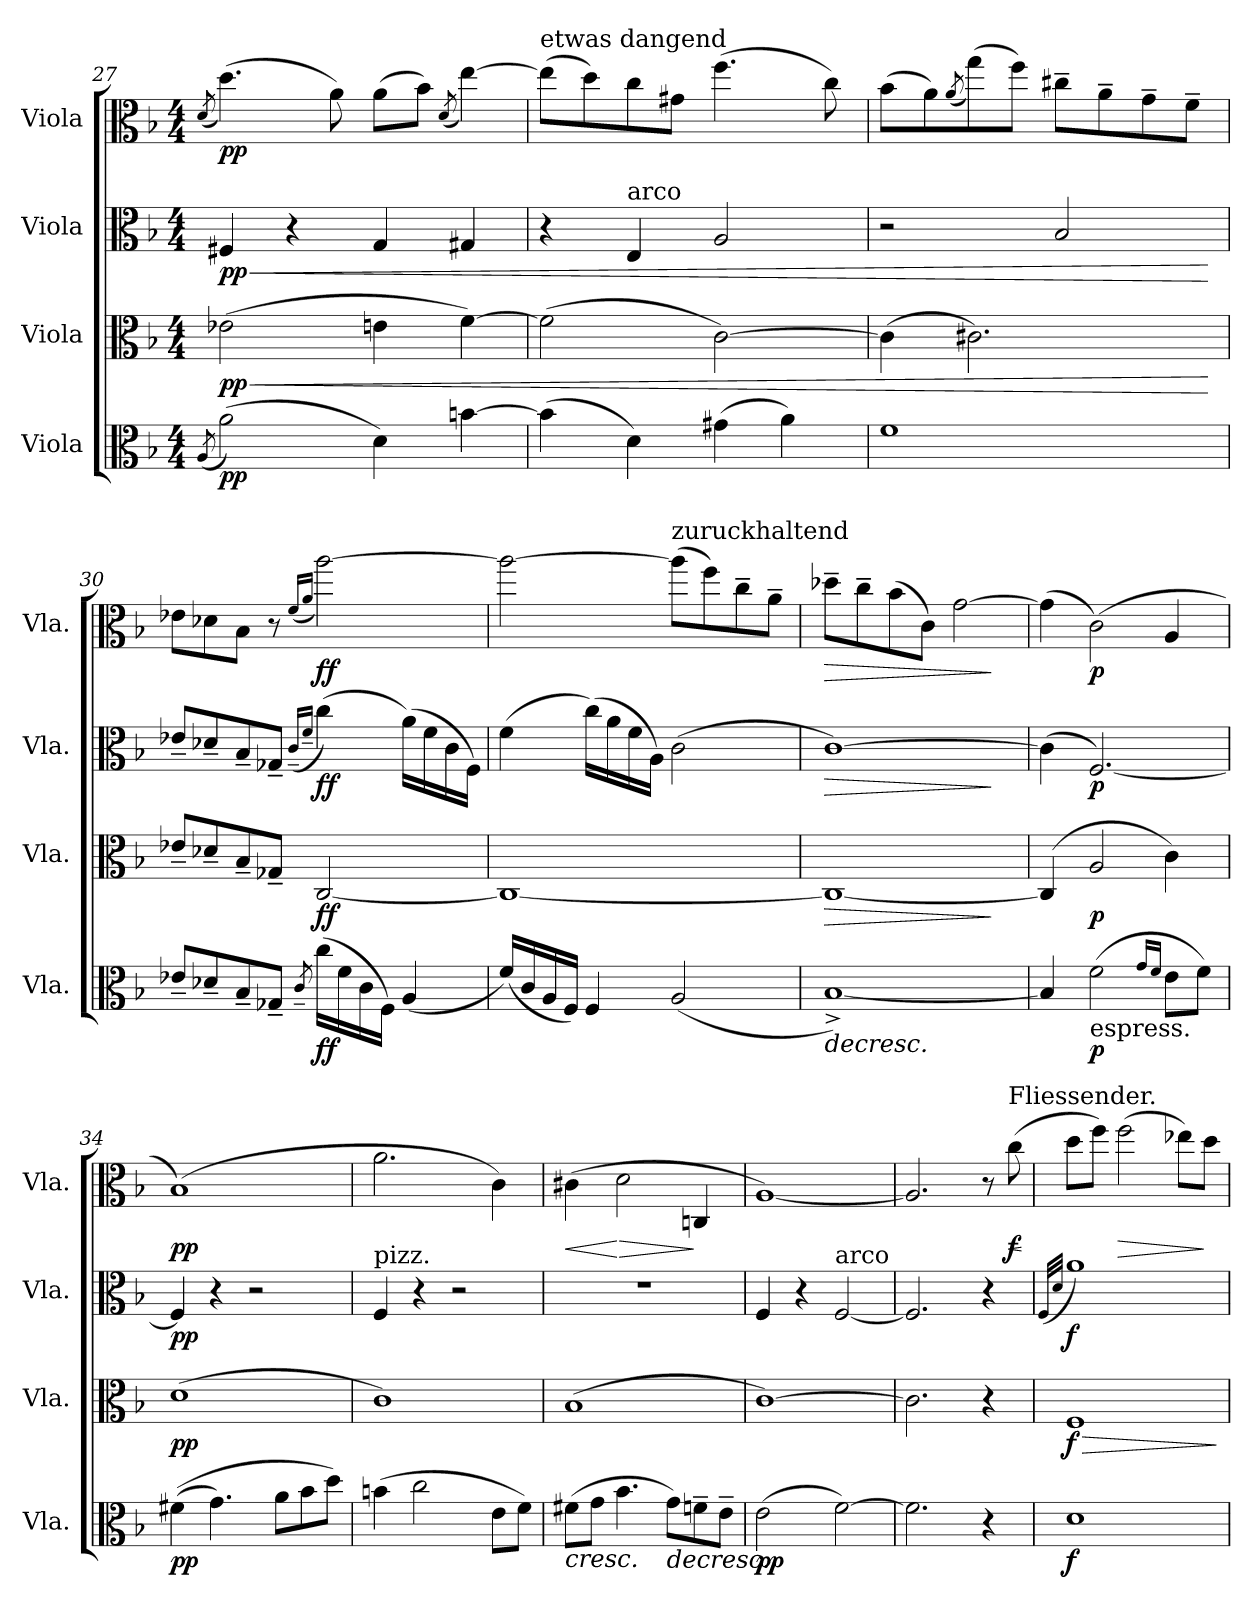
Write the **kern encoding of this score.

**kern	**dynam	**kern	**dynam	**kern	**dynam	**kern	**dynam
*part4	*part4	*part3	*part3	*part2	*part2	*part1	*part1
*staff4	*staff4	*staff3	*staff3	*staff2	*staff2	*staff1	*staff1
*I"Viola	*	*I"Viola	*	*I"Viola	*	*I"Viola	*
*I'Vla.	*	*I'Vla.	*	*I'Vla.	*	*I'Vla.	*
*clefC3	*	*clefC3	*	*clefC3	*	*clefC3	*
*k[b-]	*	*k[b-]	*	*k[b-]	*	*k[b-]	*
*F:	*	*F:	*	*F:	*	*F:	*
*M4/4	*	*M4/4	*	*M4/4	*	*M4/4	*
=27	=27	=27	=27	=27	=27	=27	=27
(8qA/	.	.	.	.	.	(8qd/	.
!	!LO:DY:b	!	!LO:HP:b	!	!LO:HP:b	!	!
!	!	!	!LO:DY:n=1:b	!	!LO:DY:n=1:b	!	!LO:DY:b
(2a\)	pp	(2e-X\	< pp	4F#X/	< pp	(4.dd\)	pp
.	.	.	.	4r	.	.	.
.	.	.	.	.	.	8a\)	.
4d\)	.	4en\	.	4G/	.	(8a\L	.
.	.	.	.	.	.	8b-\J)	.
.	.	.	.	.	.	(8qd/	.
[4bn\	.	[4f\)	.	4G#X/	.	[4ee\)	.
=28	=28	=28	=28	=28	=28	=28	=28
!	!	!	!	!	!	!LO:TX:a:t=etwas  dangend	!
(4b\]	.	(2f\]	.	4r	.	(8ee\L]	.
.	.	.	.	.	.	8dd\)	.
!	!	!	!	!LO:TX:a:t=arco	!	!	!
4d\)	.	.	.	4E/	.	8cc\	.
.	.	.	.	.	.	8g#X\J	.
(4g#X\	.	[2c\)	.	2A/	.	(4.ff\	.
4a\)	.	.	.	.	.	.	.
.	.	.	.	.	.	8cc\)	.
!!LO:PB:g=z
=29	=29	=29	=29	=29	=29	=29	=29
1f	.	(4c\]	.	2r	.	(8b-\L	.
.	.	.	.	.	.	8a\)	.
.	.	.	.	.	.	(8qa/	.
.	.	2.c#X\)	.	.	.	(8gg\)	.
.	.	.	.	.	.	8ff\J)	.
.	.	.	.	2B-/	.	8cc#X~\L	.
.	.	.	.	.	.	8a~\	.
.	.	.	.	.	.	8g~\	.
.	.	.	.	.	.	8f~\J	.
.	.	.	[	.	[	.	.
=30	=30	=30	=30	=30	=30	=30	=30
8e-X~/L	.	8e-X~/L	.	8e-X~/L	.	8e-X\L	.
8d-X~/	.	8d-X~/	.	8d-X~/	.	8d-X\	.
8B-~/	.	8B-~/	.	8B-~/	.	8B-\J	.
8G-X~/J	.	8G-X~/J	.	8G-X~/J	.	8r	.
.	.	.	.	(16qc~/LL	.	(16qf/LL	.
8qc~/	.	.	.	16qf~/JJ	.	16qa/JJ	.
!	!LO:DY:b	!	!LO:DY:b	!	!LO:DY:b	!	!LO:DY:b
(16cc\LL	ff	[2C/	ff	(4cc\)	ff	[2aa\)	ff
16f\	.	.	.	.	.	.	.
16c\	.	.	.	.	.	.	.
16F\JJ)	.	.	.	.	.	.	.
(4A/	.	.	.	(16a\LL)	.	.	.
.	.	.	.	16f\	.	.	.
.	.	.	.	16c\	.	.	.
.	.	.	.	16F\JJ)	.	.	.
=31	=31	=31	=31	=31	=31	=31	=31
(16f/LL)	.	1C_	.	(4f\	.	2aa\_	.
16c/	.	.	.	.	.	.	.
16A/	.	.	.	.	.	.	.
16F/JJ)	.	.	.	.	.	.	.
4F/	.	.	.	(16cc\LL)	.	.	.
.	.	.	.	16a\	.	.	.
.	.	.	.	16f\	.	.	.
.	.	.	.	16A\JJ)	.	.	.
!	!	!	!	!	!	!LO:TX:a:t=zuruckhaltend	!
(2A/	.	.	.	(2c\	.	(8aa\L]	.
.	.	.	.	.	.	8ff\)	.
.	.	.	.	.	.	8cc~\	.
.	.	.	.	.	.	8a~\J	.
=32	=32	=32	=32	=32	=32	=32	=32
!	!LO:HP:b	!	!LO:HP:b	!	!LO:HP:b	!	!LO:HP:b
[1B-^)	>	1C_	>	[1c)	>	8dd-X~\L	>
.	.	.	.	.	.	8cc~\	.
.	.	.	.	.	.	(8b-\	.
.	.	.	.	.	.	8c\J)	.
.	.	.	.	.	.	[2g\	.
.	.	.	]	.	]	.	]
=33	=33	=33	=33	=33	=33	=33	=33
4B-/]	.	(4C/]	.	(4c\]	.	(4g\]	.
!LO:TX:b:t=espress.	!	!	!	!	!	!	!
!	!LO:DY:b	!	!LO:DY:b	!	!LO:DY:b	!	!LO:DY:b
(2f\	p	2A/	p	[2.F/)	p	(2c\)	p
16qg/LL	.	.	.	.	.	.	.
16qf/JJ	.	.	.	.	.	.	.
8e\L	.	4c\)	.	.	.	4A/	.
8f\J)	.	.	.	.	.	.	.
=34	=34	=34	=34	=34	=34	=34	=34
!	!LO:DY:b	!	!LO:DY:b	!	!LO:DY:b	!	!LO:DY:b
((4f#X\	pp	(1d	pp	4F/]	pp	(1B-)	pp
4.g\)	.	.	.	4r	.	.	.
.	.	.	.	2r	.	.	.
8a\L	.	.	.	.	.	.	.
8b-\	.	.	.	.	.	.	.
8dd\J)	.	.	.	.	.	.	.
!!LO:LB:g=z
=35	=35	=35	=35	=35	=35	=35	=35
!	!	!	!	!LO:TX:a:t=pizz.	!	!	!
(4bn\	.	1c)	.	4F/	.	2.a\	.
2cc\	.	.	.	4r	.	.	.
.	.	.	.	2r	.	.	.
8e\L	.	.	.	.	.	4c\)	.
8f\J)	.	.	.	.	.	.	.
=36	=36	=36	=36	=36	=36	=36	=36
!	!LO:HP:b	!	!	!	!	!	!LO:HP:b
(8f#X\L	<	(1B-	.	1r	.	(4c#X\	<
8g\J	.	.	.	.	.	.	.
!	!	!	!	!	!	!	!LO:HP:n=1:b
4.b-\	]	.	.	.	.	2d\	[ >
!	!LO:HP:b	!	!	!	!	!	!
8g\L)	>	.	.	.	.	.	.
8fn~\	.	.	.	.	.	4Cn/	]
8e~\J	[	.	.	.	.	.	.
=37	=37	=37	=37	=37	=37	=37	=37
!	!LO:DY:b	!	!	!	!	!	!
(2e\	pp	[1c)	.	4F/	.	[1A)	.
.	.	.	.	4r	.	.	.
!	!	!	!	!LO:TX:a:t=arco	!	!	!
[2f\)	.	.	.	[2F/	.	.	.
=38	=38	=38	=38	=38	=38	=38	=38
2.f\]	.	2.c\]	.	2.F/]	.	2.A/]	.
4r	.	4r	.	4r	.	8r	.
!	!	!	!	!	!	!LO:TX:a:t=Fliessender.	!
!	!	!	!	!	!	!	!LO:HP:b
!	!	!	!	!	!	!	!LO:DY:n=1:b
.	.	.	.	.	.	(8cc\	< f
.	.	.	.	.	.	.	[
=39	=39	=39	=39	=39	=39	=39	=39
.	.	.	.	(32qF/LLL	.	.	.
.	.	.	.	32qd/JJJ	.	.	.
!	!LO:DY:b	!	!LO:HP:b	!	!	!	!
!	!	!	!LO:DY:n=1:b	!	!LO:DY:b	!	!
1d	f	1F	> f	1a)	f	8dd\L	.
.	.	.	.	.	.	8ff\J)	.
!	!	!	!	!	!	!	!LO:HP:b
.	.	.	.	.	.	(2ff\	>
.	.	.	.	.	.	8ee-X\L)	.
.	.	.	.	.	.	8dd\J	]
.	]	.	]	.	.	.	.
=	=	=	=	=	=	=	=
*-	*-	*-	*-	*-	*-	*-	*-
